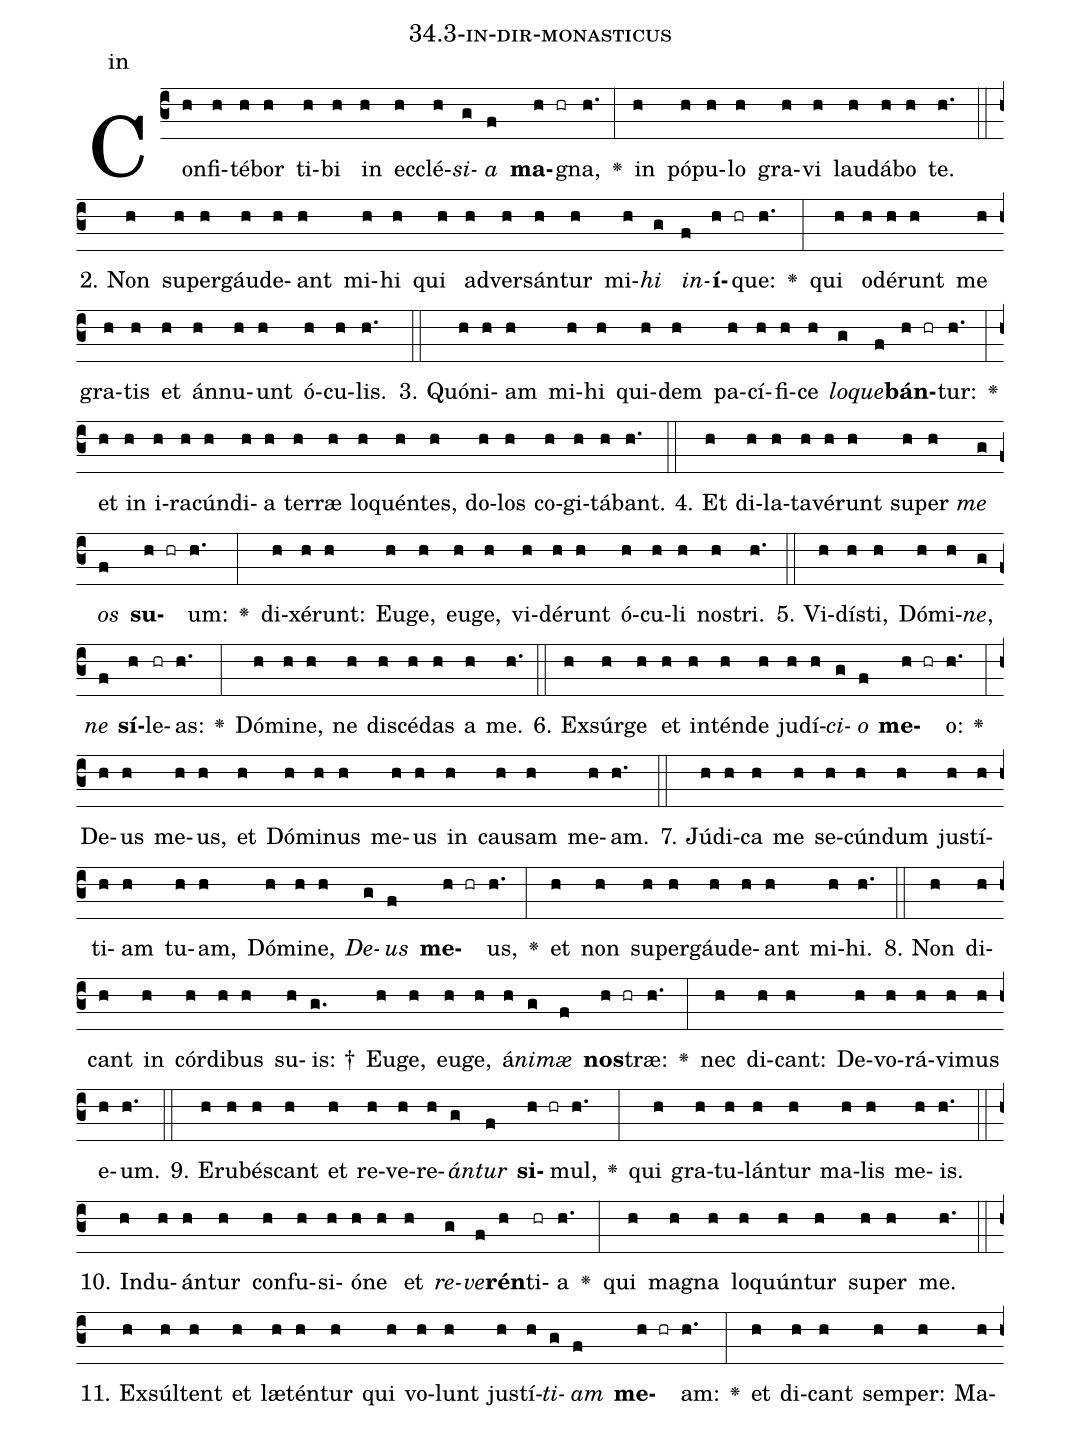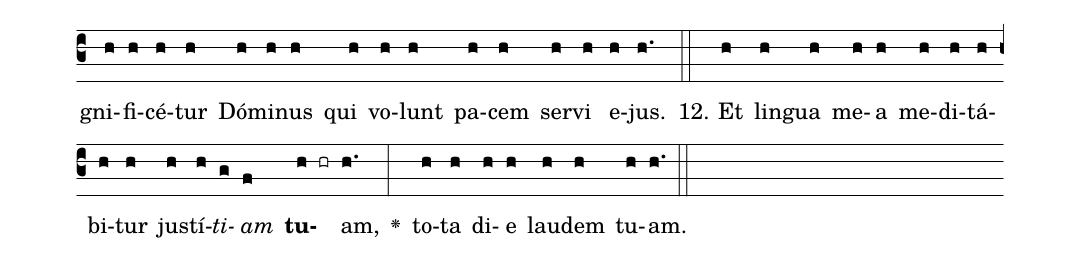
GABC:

name: 34.3-in-dir-monasticus;
annotation: in;
%%
(c3)Con(h)fi(h)té(h)bor(h) ti(h)bi(h) in(h) ec(h)clé(h)<i>si</i>(g)<i>a</i>(f) <b>ma</b>(h hr)gna,(h.) <v>\greheightstar</v>(:) in(h) pó(h)pu(h)lo(h) gra(h)vi(h) lau(h)dá(h)bo(h) te.(h.) (::)
2. Non(h) su(h)per(h)gáu(h)de(h)ant(h) mi(h)hi(h) qui(h) ad(h)ver(h)sán(h)tur(h) mi(h)<i>hi</i>(g) <i>in</i>(f)<b>í</b>(h hr)que:(h.) <v>\greheightstar</v>(:) qui(h) o(h)dé(h)runt(h) me(h) gra(h)tis(h) et(h) án(h)nu(h)unt(h) ó(h)cu(h)lis.(h.) (::)
3. Quón(h)i(h)am(h) mi(h)hi(h) qui(h)dem(h) pa(h)cí(h)fi(h)ce(h) <i>lo</i>(g)<i>que</i>(f)<b>bán</b>(h hr)tur:(h.) <v>\greheightstar</v>(:) et(h) in(h) i(h)ra(h)cún(h)di(h)a(h) ter(h)ræ(h) lo(h)quén(h)tes,(h) do(h)los(h) co(h)gi(h)tá(h)bant.(h.) (::)
4. Et(h) di(h)la(h)ta(h)vé(h)runt(h) su(h)per(h) <i>me</i>(g) <i>os</i>(f) <b>su</b>(h hr)um:(h.) <v>\greheightstar</v>(:) di(h)xé(h)runt:(h) Eu(h)ge,(h) eu(h)ge,(h) vi(h)dé(h)runt(h) ó(h)cu(h)li(h) nos(h)tri.(h.) (::)
5. Vi(h)dís(h)ti,(h) Dó(h)mi(h)<i>ne</i>,(g) <i>ne</i>(f) <b>sí</b>(h)le(hr)as:(h.) <v>\greheightstar</v>(:) Dó(h)mi(h)ne,(h) ne(h) di(h)scé(h)das(h) a(h) me.(h.) (::)
6. Ex(h)súr(h)ge(h) et(h) in(h)tén(h)de(h) ju(h)dí(h)<i>ci</i>(g)<i>o</i>(f) <b>me</b>(h hr)o:(h.) <v>\greheightstar</v>(:) De(h)us(h) me(h)us,(h) et(h) Dó(h)mi(h)nus(h) me(h)us(h) in(h) cau(h)sam(h) me(h)am.(h.) (::)
7. Jú(h)di(h)ca(h) me(h) se(h)cún(h)dum(h) jus(h)tí(h)ti(h)am(h) tu(h)am,(h) Dó(h)mi(h)ne,(h) <i>De</i>(g)<i>us</i>(f) <b>me</b>(h hr)us,(h.) <v>\greheightstar</v>(:) et(h) non(h) su(h)per(h)gáu(h)de(h)ant(h) mi(h)hi.(h.) (::)
8. Non(h) di(h)cant(h) in(h) cór(h)di(h)bus(h) su(h)is: †(g.) Eu(h)ge,(h) eu(h)ge,(h) á(h)<i>ni</i>(g)<i>mæ</i>(f) <b>nos</b>(h hr)træ:(h.) <v>\greheightstar</v>(:) nec(h) di(h)cant:(h) De(h)vo(h)rá(h)vi(h)mus(h) e(h)um.(h.) (::)
9. E(h)ru(h)bés(h)cant(h) et(h) re(h)ve(h)re(h)<i>án</i>(g)<i>tur</i>(f) <b>si</b>(h hr)mul,(h.) <v>\greheightstar</v>(:) qui(h) gra(h)tu(h)lán(h)tur(h) ma(h)lis(h) me(h)is.(h.) (::)
10. Ind(h)u(h)án(h)tur(h) con(h)fu(h)si(h)ó(h)ne(h) et(h) <i>re</i>(g)<i>ve</i>(f)<b>rén</b>(h)ti(hr)a(h.) <v>\greheightstar</v>(:) qui(h) ma(h)gna(h) lo(h)quún(h)tur(h) su(h)per(h) me.(h.) (::)
11. Ex(h)súl(h)tent(h) et(h) læ(h)tén(h)tur(h) qui(h) vo(h)lunt(h) jus(h)tí(h)<i>ti</i>(g)<i>am</i>(f) <b>me</b>(h hr)am:(h.) <v>\greheightstar</v>(:) et(h) di(h)cant(h) sem(h)per:(h) Ma(h)gni(h)fi(h)cé(h)tur(h) Dó(h)mi(h)nus(h) qui(h) vo(h)lunt(h) pa(h)cem(h) ser(h)vi(h) e(h)jus.(h.) (::)
12. Et(h) lin(h)gua(h) me(h)a(h) me(h)di(h)tá(h)bi(h)tur(h) jus(h)tí(h)<i>ti</i>(g)<i>am</i>(f) <b>tu</b>(h hr)am,(h.) <v>\greheightstar</v>(:) to(h)ta(h) di(h)e(h) lau(h)dem(h) tu(h)am.(h.) (::)
